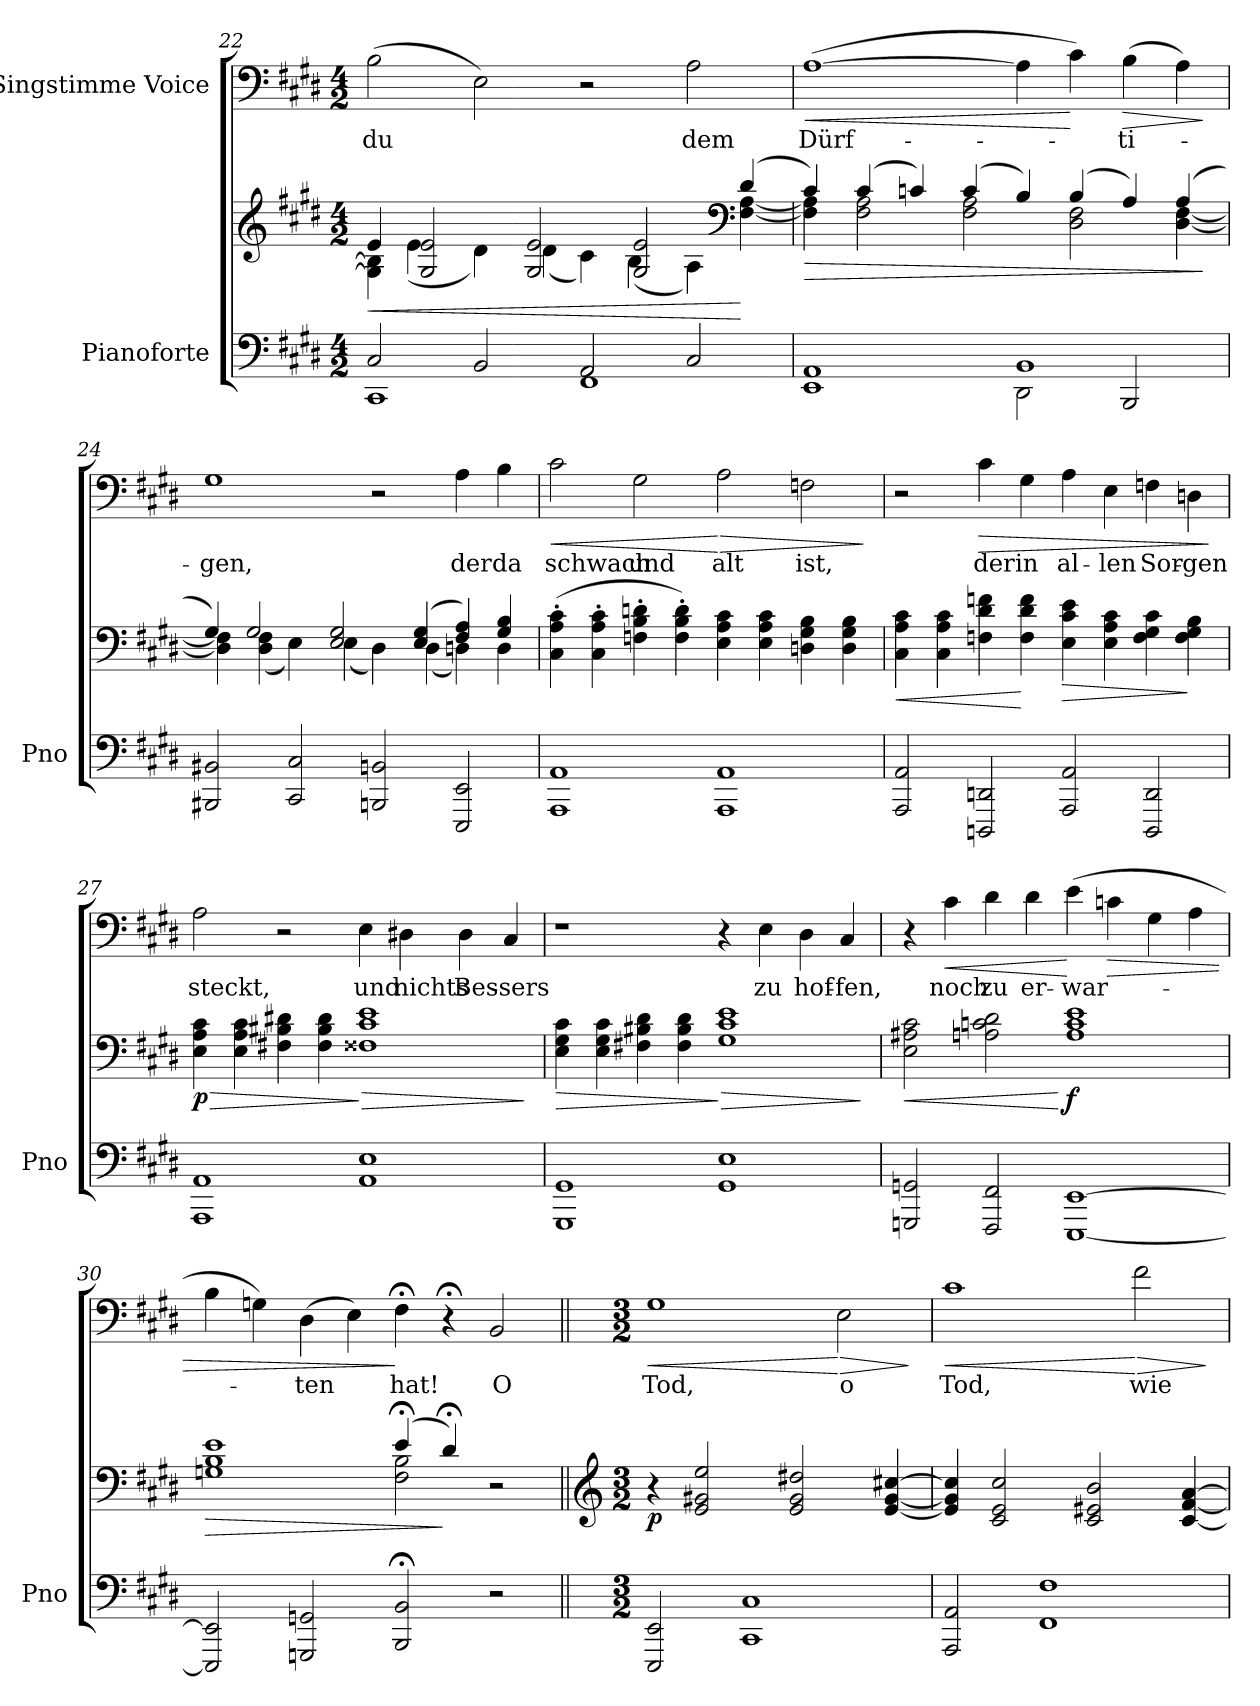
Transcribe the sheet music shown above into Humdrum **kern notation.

**kern	**kern	**dynam	**kern	**text	**dynam
*part2	*part2	*part2	*part1	*part1	*part1
*staff3	*staff2	*staff2/3	*staff1	*staff1	*staff1
*I"Pianoforte	*	*	*I"Singstimme Voice	*	*
*I'Pno	*	*	*	*	*
*clefF4	*clefG2	*	*clefF4	*	*
*k[f#c#g#d#]	*k[f#c#g#d#]	*	*k[f#c#g#d#]	*	*
*M4/2	*M4/2	*	*M4/2	*	*
=22	=22	=22	=22	=22	=22
*^	*	*	*	*	*
!	!	!	!LO:HP:b	!	!LO:LY:b	!
*	*	*^	*	*	*	*
2C#/	1CC#	4e/	4G#\] 4B\]	<	(2B\	du	.
.	.	2G#/ 2e/	(4e\	.	.	.	.
2BB/	.	.	4d#\)	.	2E\)	.	.
.	.	2G#/ 2e/	(4d#\	.	.	.	.
2AA/	1FF#	.	4c#\)	.	2r	.	.
.	.	2G#/ 2e/	(4B\	.	.	.	.
!	!	!	!	!	!	!LO:LY:b	!
2C#/	.	.	4A\)	.	2A\	dem	.
*	*	*clefF4	*	*	*	*	*
.	.	(4d#/	[4F#\ [4A\	[	.	.	.
!!LO:LB:g=z
=23	=23	=23	=23	=23	=23	=23	=23
!	!	!	!	!LO:HP:b	!	!LO:LY:b	!LO:HP:b
1AA	1EE	4c#/)	4F#\] 4A\]	>	([1A	Dürf-	<
.	.	(4c#/	2F#\ 2A\	.	.	.	.
.	.	4cn/)	.	.	.	.	.
.	.	(4c/	2F#\ 2A\	.	.	.	.
1BB	2DD#\	4B/)	.	.	4A\]	.	.
.	.	(4B/	2D#\ 2F#\	.	4c#\)	.	[
!	!	!	!	!	!	!LO:LY:b	!LO:HP:b
.	2BBB/	4A/)	.	.	(4B\	-ti-	>
.	.	(4A/	[4D#\ [4F#\	.	4A\)	.	.
*v	*v	*	*	*	*	*	*
*	*v	*v	*	*	*	*
.	.	]	.	.	]
=24	=24	=24	=24	=24	=24
*	*^	*	*	*	*
!	!	!	!	!	!LO:LY:b	!
2BBB#X/ 2BB#X/	4G#/)	4D#\] 4F#\]	.	1G#	-gen,	.
.	2G#/	(4D#\ 4F#\	.	.	.	.
2CC#/ 2C#/	.	4E\)	.	.	.	.
.	2E/ 2G#/	(4E\	.	.	.	.
2BBBn/ 2BBn/	.	4D#\)	.	2r	.	.
.	(4E/ 4G#/	(4D#\	.	.	.	.
!	!	!	!	!	!LO:LY:b	!
2EEE/ 2EE/	4F#/ 4A/)	4Dn\)	.	4A\	der	.
!	!	!	!	!	!LO:LY:b	!
.	4G#/ 4B/	4D\	.	4B\	da	.
=25	=25	=25	=25	=25	=25	=25
!	!	!	!	!	!LO:LY:b	!LO:HP:b
*	*v	*v	*	*	*	*
1AAA 1AA	(4C#\' 4A\' 4c#\'	.	2c#\	schwach	<
.	4C#\' 4A\' 4c#\'	.	.	.	.
!	!	!	!	!LO:LY:b	!
.	4Fn\' 4B\' 4dn\'	.	2G#\	und	.
.	4F\' 4B\' 4d\')	.	.	.	.
!	!	!	!	!LO:LY:b	!LO:HP:n=1:b
1AAA 1AA	4E\ 4A\ 4c#\	.	2A\	alt	[ >
.	4E\ 4A\ 4c#\	.	.	.	.
!	!	!	!	!LO:LY:b	!
.	4Dn\ 4G#\ 4B\	.	2Fn\	ist,	.
.	4D\ 4G#\ 4B\	.	.	.	.
.	.	.	.	.	]
!!LO:PB:g=z
=26	=26	=26	=26	=26	=26
!	!	!LO:HP:b	!	!	!
2AAA/ 2AA/	4C#\ 4A\ 4c#\	<	2r	.	.
.	4C#\ 4A\ 4c#\	.	.	.	.
!	!	!	!	!LO:LY:b	!LO:HP:b
2DDDn/ 2DDn/	4Fn\ 4d#\ 4fn\	.	4c#\	der	>
!	!	!	!	!LO:LY:b	!
.	4F\ 4d#\ 4f\	[	4G#\	in	.
!	!	!LO:HP:b	!	!LO:LY:b	!
2AAA/ 2AA/	4E\ 4c#\ 4e\	>	4A\	al-	.
!	!	!	!	!LO:LY:b	!
.	4E\ 4A\ 4c#\	.	4E\	-len	.
!	!	!	!	!LO:LY:b	!
2DDD/ 2DD/	4F\ 4G#\ 4c#\	.	4Fn\	Sor-	.
!	!	!	!	!LO:LY:b	!
.	4F\ 4G#\ 4B\	]	4Dn\	-gen	.
.	.	.	.	.	]
=27	=27	=27	=27	=27	=27
!	!	!LO:HP:b	!	!LO:LY:b	!
!	!	!LO:DY:n=1:b	!	!	!
1AAA 1AA	4E\ 4A\ 4c#\	> p	2A\	steckt,	.
.	4E\ 4A\ 4c#\	.	.	.	.
.	4F#X\ 4B#X\ 4d#X\	.	2r	.	.
.	4F#\ 4B#\ 4d#\	.	.	.	.
!	!	!LO:HP:n=1:b	!	!LO:LY:b	!
1AA 1E	1F##X 1c# 1e	] >	4E\	und	.
!	!	!	!	!LO:LY:b	!
.	.	.	4D#X\	nichts	.
!	!	!	!	!LO:LY:b	!
.	.	.	4D#\	Bes-	.
!	!	!	!	!LO:LY:b	!
.	.	.	4C#/	-sers	.
.	.	]	.	.	.
!!LO:LB:g=z
=28	=28	=28	=28	=28	=28
!	!	!LO:HP:b	!	!	!
1GGG# 1GG#	4E\ 4G#\ 4c#\	>	1r	.	.
.	4E\ 4G#\ 4c#\	.	.	.	.
.	4F#X\ 4B#X\ 4d#\	.	.	.	.
.	4F#\ 4B#\ 4d#\	.	.	.	.
!	!	!LO:HP:n=1:b	!	!	!
1GG# 1E	1G# 1c# 1e	] >	4r	.	.
!	!	!	!	!LO:LY:b	!
.	.	.	4E\	zu	.
!	!	!	!	!LO:LY:b	!
.	.	.	4D#\	hof-	.
!	!	!	!	!LO:LY:b	!
.	.	.	4C#/	-fen,	.
.	.	]	.	.	.
=29	=29	=29	=29	=29	=29
!	!	!LO:HP:b	!	!	!
2GGGn/ 2GGn/	2E\ 2A#X\ 2c#\	<	4r	.	.
!	!	!	!	!LO:LY:b	!LO:HP:b
.	.	.	4c#\	noch	<
!	!	!	!	!LO:LY:b	!
2FFF#/ 2FF#/	2An\ 2cn\ 2d#\	.	4d#\	zu	.
!	!	!	!	!LO:LY:b	!
.	.	.	4d#\	er-	.
!	!	!LO:DY:n=1:b	!	!LO:LY:b	!
[1EEE [1EE	1A 1c 1e	[ f	(4e\	-war-	[
!	!	!	!	!	!LO:HP:b
.	.	.	4cn\	.	>
.	.	.	4G#\	.	.
.	.	.	4A\	.	.
=30	=30	=30	=30	=30	=30
!	!	!LO:HP:b	!	!	!
*	*^	*	*	*	*
2EEE/] 2EE/]	1e	1Gn 1B	>	4B\	.	.
.	.	.	.	4Gn\)	.	.
!	!	!	!	!	!LO:LY:b	!
2GGGn/ 2GGn/	.	.	.	(4D#\	-ten	.
.	.	.	.	4E\)	.	.
!	!	!	!	!	!LO:LY:b	!
2BBB/;< 2BB/;<	(4e;</	2F#\ 2B\	.	4F#;<\	hat!	]
.	4d#;</)	.	]	4r;<	.	.
!	!	!	!	!	!LO:LY:b	!
2r	2r	2ryy	.	2BB/	O	.
*	*v	*v	*	*	*	*
!!LO:LB:g=z
=31||	=31||	=31||	=31||	=31||	=31||
*	*clefG2	*	*	*	*
*M3/2	*M3/2	*	*M3/2	*	*
*	*^	*	*	*	*
!	!	!	!LO:DY:b	!	!LO:LY:b	!LO:HP:b
*	*v	*v	*	*	*	*
2EEE/ 2EE/	4r	p	1G#	Tod,	<
.	2e/ 2g#X/ 2ee/	.	.	.	.
1CC# 1C#	.	.	.	.	.
.	2e/ 2g#/ 2dd#X/	.	.	.	.
!	!	!	!	!LO:LY:b	!LO:HP:n=1:b
.	.	.	2E\	o	[ >
.	[4e/ [4g#/ [4cc#X/	.	.	.	.
.	.	.	.	.	]
=32	=32	=32	=32	=32	=32
!	!	!	!	!LO:LY:b	!LO:HP:b
2AAA/ 2AA/	4e/] 4g#/] 4cc#/]	.	1c#	Tod,	<
.	2c#/ 2e/ 2cc#/	.	.	.	.
1FF# 1F#	.	.	.	.	.
.	2c#/ 2e#X/ 2b/	.	.	.	.
!	!	!	!	!LO:LY:b	!LO:HP:n=1:b
.	.	.	2f#\	wie	[ >
.	[4c#/ [4f#/ [4a/	.	.	.	.
.	.	.	.	.	]
=	=	=	=	=	=
*-	*-	*-	*-	*-	*-
